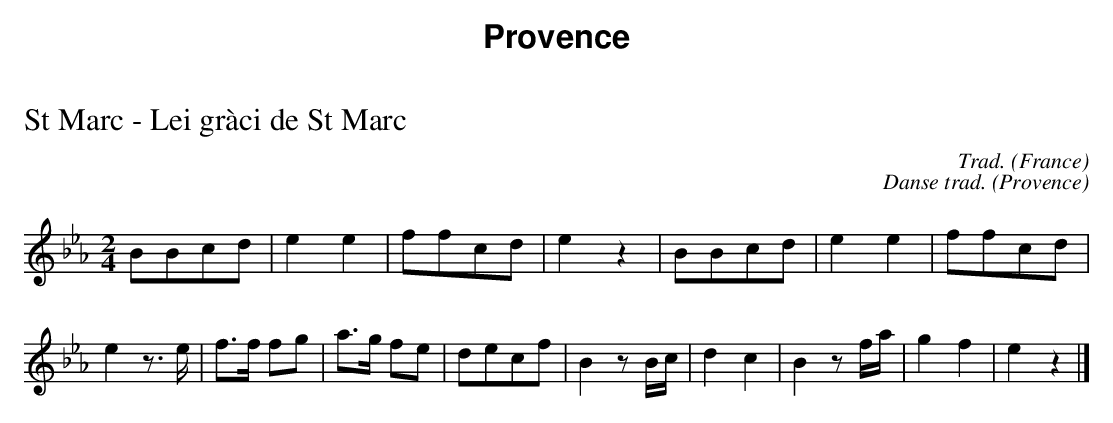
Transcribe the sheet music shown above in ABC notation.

X:1
T: St Marc - Lei gràci de St Marc
O:France
C:Trad.
M:2/4
L:1/8
K:Eb
V:Galoubet
BBcd | e2e2 | ffcd | e2z2 | BBcd | e2e2 | ffcd | e2z>e | f>f fg | a>g fe | decf | B2zB/c/ | d2c2 | B2zf/a/ | g2f2 | e2z2 |]
